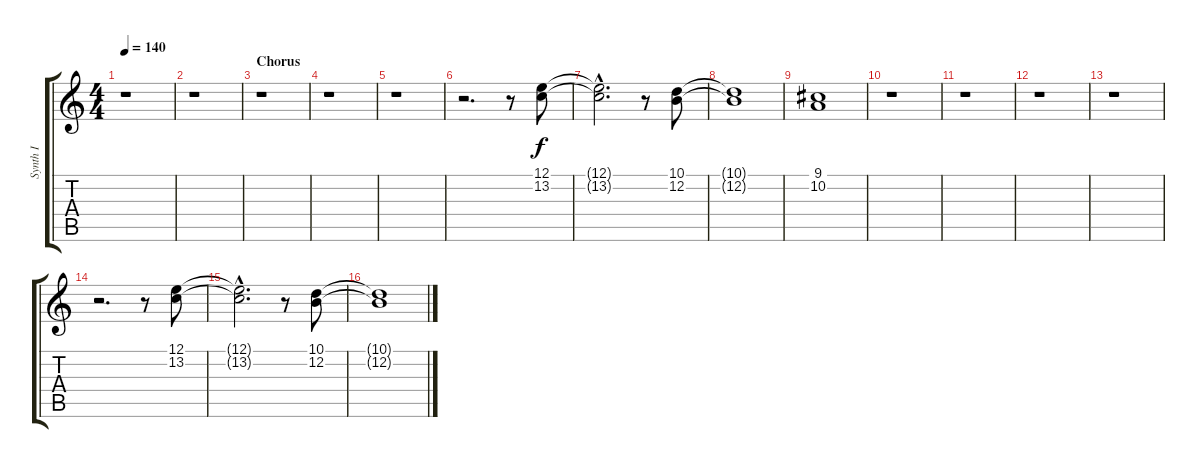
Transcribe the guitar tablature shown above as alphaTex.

\track ("Synth I" "Synth I") {instrument fx5brightness}
\staff {score tabs}
\tuning (E4 B3 G3 D3 A2 E2) {hide}
\ts (4 4)
\tempo 140
\clef g2
\ks c
r.1{dy f} |
r.1 |
\section ("" "Chorus")
r.1 |
r.1 |
r.1 |
r.2{d} r.8 (12.1 13.2).8 |
(12.1{hac t} 13.2{hac t}).2{d} r.8 (10.1 12.2).8 |
(10.1{t} 12.2{t}).1 |
(9.1 10.2).1 |
r.1 |
r.1 |
r.1 |
r.1 |
r.2{d} r.8 (12.1 13.2).8 |
(12.1{hac t} 13.2{hac t}).2{d} r.8 (10.1 12.2).8 |
(10.1{t} 12.2{t}).1
